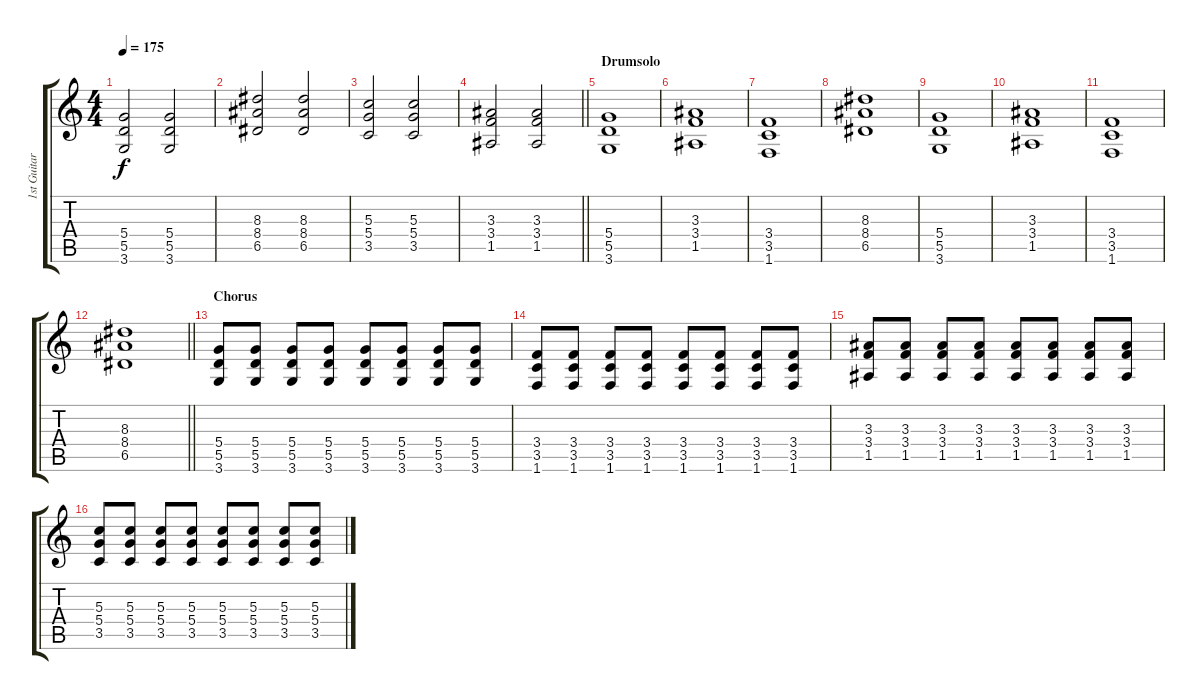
\track ("1st Guitar" "1st Guitar") {instrument distortionguitar}
\staff {score tabs}
\tuning (E4 B3 G3 D3 A2 E2) {hide}
\ts (4 4)
\tempo 175
\clef g2
\ks c
(5.4 5.5 3.6).2{dy f} (5.4 5.5 3.6).2 |
(8.3 8.4 6.5).2 (8.3 8.4 6.5).2 |
(5.3 5.4 3.5).2 (5.3 5.4 3.5).2 |
\barLineRight lightlight
(3.3 3.4 1.5).2 (3.3 3.4 1.5).2 |
\section ("" "Drumsolo")
(5.4 5.5 3.6).1 |
(3.3 3.4 1.5).1 |
(3.4 3.5 1.6).1 |
(8.3 8.4 6.5).1 |
(5.4 5.5 3.6).1 |
(3.3 3.4 1.5).1 |
(3.4 3.5 1.6).1 |
\barLineRight lightlight
(8.3 8.4 6.5).1 |
\section ("" "Chorus")
(5.4 5.5 3.6).8 (5.4 5.5 3.6).8 (5.4 5.5 3.6).8 (5.4 5.5 3.6).8 (5.4 5.5 3.6).8 (5.4 5.5 3.6).8 (5.4 5.5 3.6).8 (5.4 5.5 3.6).8 |
(3.4 3.5 1.6).8 (3.4 3.5 1.6).8 (3.4 3.5 1.6).8 (3.4 3.5 1.6).8 (3.4 3.5 1.6).8 (3.4 3.5 1.6).8 (3.4 3.5 1.6).8 (3.4 3.5 1.6).8 |
(3.3 3.4 1.5).8 (3.3 3.4 1.5).8 (3.3 3.4 1.5).8 (3.3 3.4 1.5).8 (3.3 3.4 1.5).8 (3.3 3.4 1.5).8 (3.3 3.4 1.5).8 (3.3 3.4 1.5).8 |
(5.3 5.4 3.5).8 (5.3 5.4 3.5).8 (5.3 5.4 3.5).8 (5.3 5.4 3.5).8 (5.3 5.4 3.5).8 (5.3 5.4 3.5).8 (5.3 5.4 3.5).8 (5.3 5.4 3.5).8
